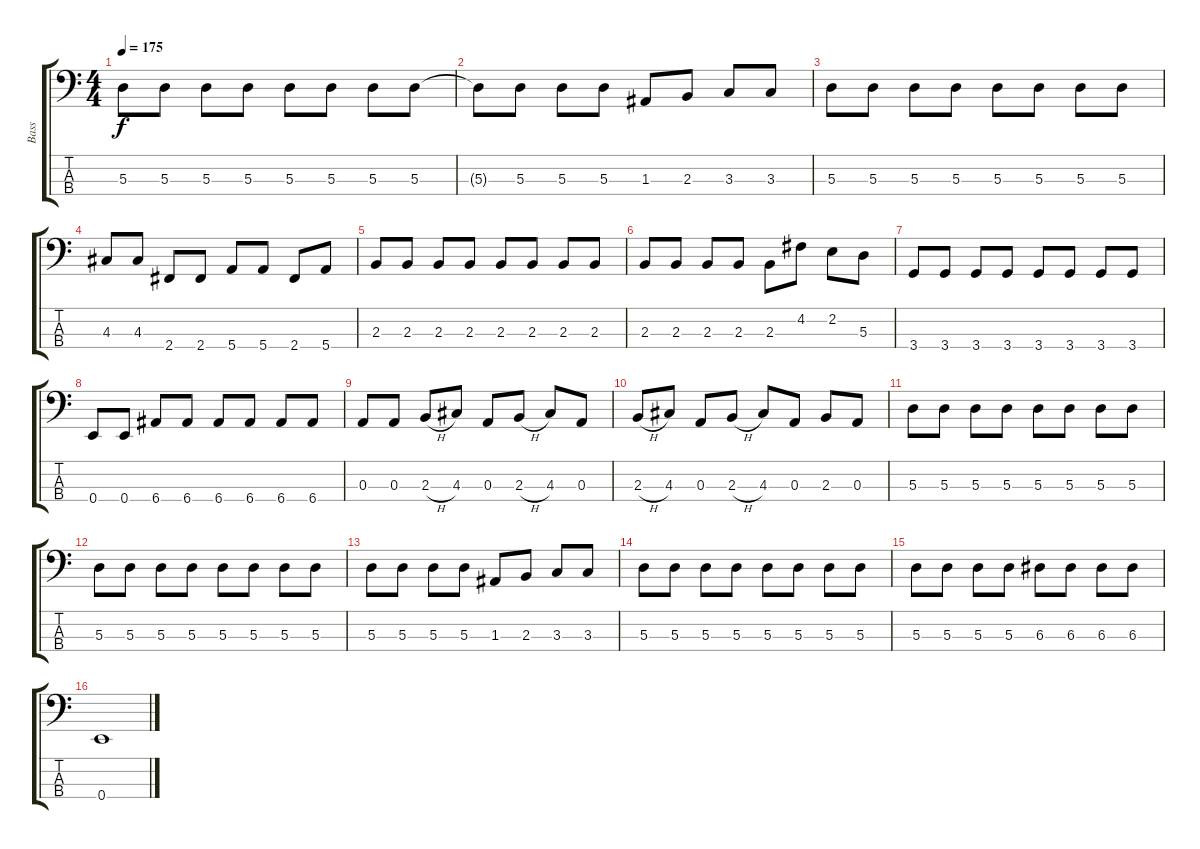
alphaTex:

\track ("Bass" "Bass") {instrument electricbasspick}
\staff {score tabs}
\tuning (G2 D2 A1 E1) {hide}
\ts (4 4)
\tempo 175
\clef f4
\ks c
5.3.8{dy f} 5.3.8 5.3.8 5.3.8 5.3.8 5.3.8 5.3.8 5.3.8 |
5.3{t}.8 5.3.8 5.3.8 5.3.8 1.3.8 2.3.8 3.3.8 3.3.8 |
5.3.8 5.3.8 5.3.8 5.3.8 5.3.8 5.3.8 5.3.8 5.3.8 |
4.3.8 4.3.8 2.4.8 2.4.8 5.4.8 5.4.8 2.4.8 5.4.8 |
2.3.8 2.3.8 2.3.8 2.3.8 2.3.8 2.3.8 2.3.8 2.3.8 |
2.3.8 2.3.8 2.3.8 2.3.8 2.3.8 4.2.8 2.2.8 5.3.8 |
3.4.8 3.4.8 3.4.8 3.4.8 3.4.8 3.4.8 3.4.8 3.4.8 |
0.4.8 0.4.8 6.4.8 6.4.8 6.4.8 6.4.8 6.4.8 6.4.8 |
0.3.8 0.3.8 2.3{h}.8 4.3.8 0.3.8 2.3{h}.8 4.3.8 0.3.8 |
2.3{h}.8 4.3.8 0.3.8 2.3{h}.8 4.3.8 0.3.8 2.3.8 0.3.8 |
5.3.8 5.3.8 5.3.8 5.3.8 5.3.8 5.3.8 5.3.8 5.3.8 |
5.3.8 5.3.8 5.3.8 5.3.8 5.3.8 5.3.8 5.3.8 5.3.8 |
5.3.8 5.3.8 5.3.8 5.3.8 1.3.8 2.3.8 3.3.8 3.3.8 |
5.3.8 5.3.8 5.3.8 5.3.8 5.3.8 5.3.8 5.3.8 5.3.8 |
5.3.8 5.3.8 5.3.8 5.3.8 6.3.8 6.3.8 6.3.8 6.3.8 |
0.4.1
